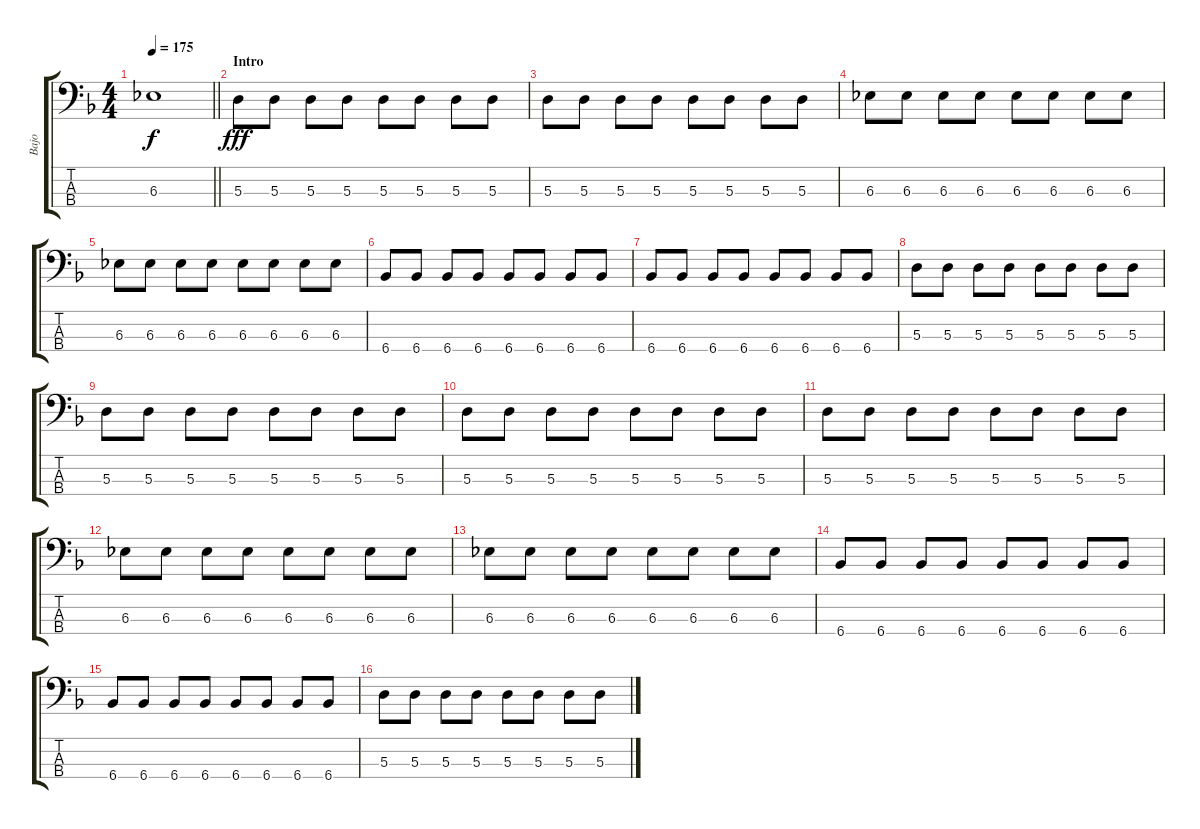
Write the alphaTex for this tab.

\track ("Bajo" "Bajo") {instrument electricbassfinger}
\staff {score tabs}
\tuning (G2 D2 A1 E1) {hide}
\ts (4 4)
\tempo 175
\clef f4
\barLineRight lightlight
\ks dminor
6.3{t}.1{dy f} |
\section ("" "Intro")
5.3.8{dy fff} 5.3.8 5.3.8 5.3.8 5.3.8 5.3.8 5.3.8 5.3.8 |
5.3.8 5.3.8 5.3.8 5.3.8 5.3.8 5.3.8 5.3.8 5.3.8 |
6.3.8 6.3.8 6.3.8 6.3.8 6.3.8 6.3.8 6.3.8 6.3.8 |
6.3.8 6.3.8 6.3.8 6.3.8 6.3.8 6.3.8 6.3.8 6.3.8 |
6.4.8 6.4.8 6.4.8 6.4.8 6.4.8 6.4.8 6.4.8 6.4.8 |
6.4.8 6.4.8 6.4.8 6.4.8 6.4.8 6.4.8 6.4.8 6.4.8 |
5.3.8 5.3.8 5.3.8 5.3.8 5.3.8 5.3.8 5.3.8 5.3.8 |
5.3.8 5.3.8 5.3.8 5.3.8 5.3.8 5.3.8 5.3.8 5.3.8 |
5.3.8 5.3.8 5.3.8 5.3.8 5.3.8 5.3.8 5.3.8 5.3.8 |
5.3.8 5.3.8 5.3.8 5.3.8 5.3.8 5.3.8 5.3.8 5.3.8 |
6.3.8 6.3.8 6.3.8 6.3.8 6.3.8 6.3.8 6.3.8 6.3.8 |
6.3.8 6.3.8 6.3.8 6.3.8 6.3.8 6.3.8 6.3.8 6.3.8 |
6.4.8 6.4.8 6.4.8 6.4.8 6.4.8 6.4.8 6.4.8 6.4.8 |
6.4.8 6.4.8 6.4.8 6.4.8 6.4.8 6.4.8 6.4.8 6.4.8 |
5.3.8 5.3.8 5.3.8 5.3.8 5.3.8 5.3.8 5.3.8 5.3.8
